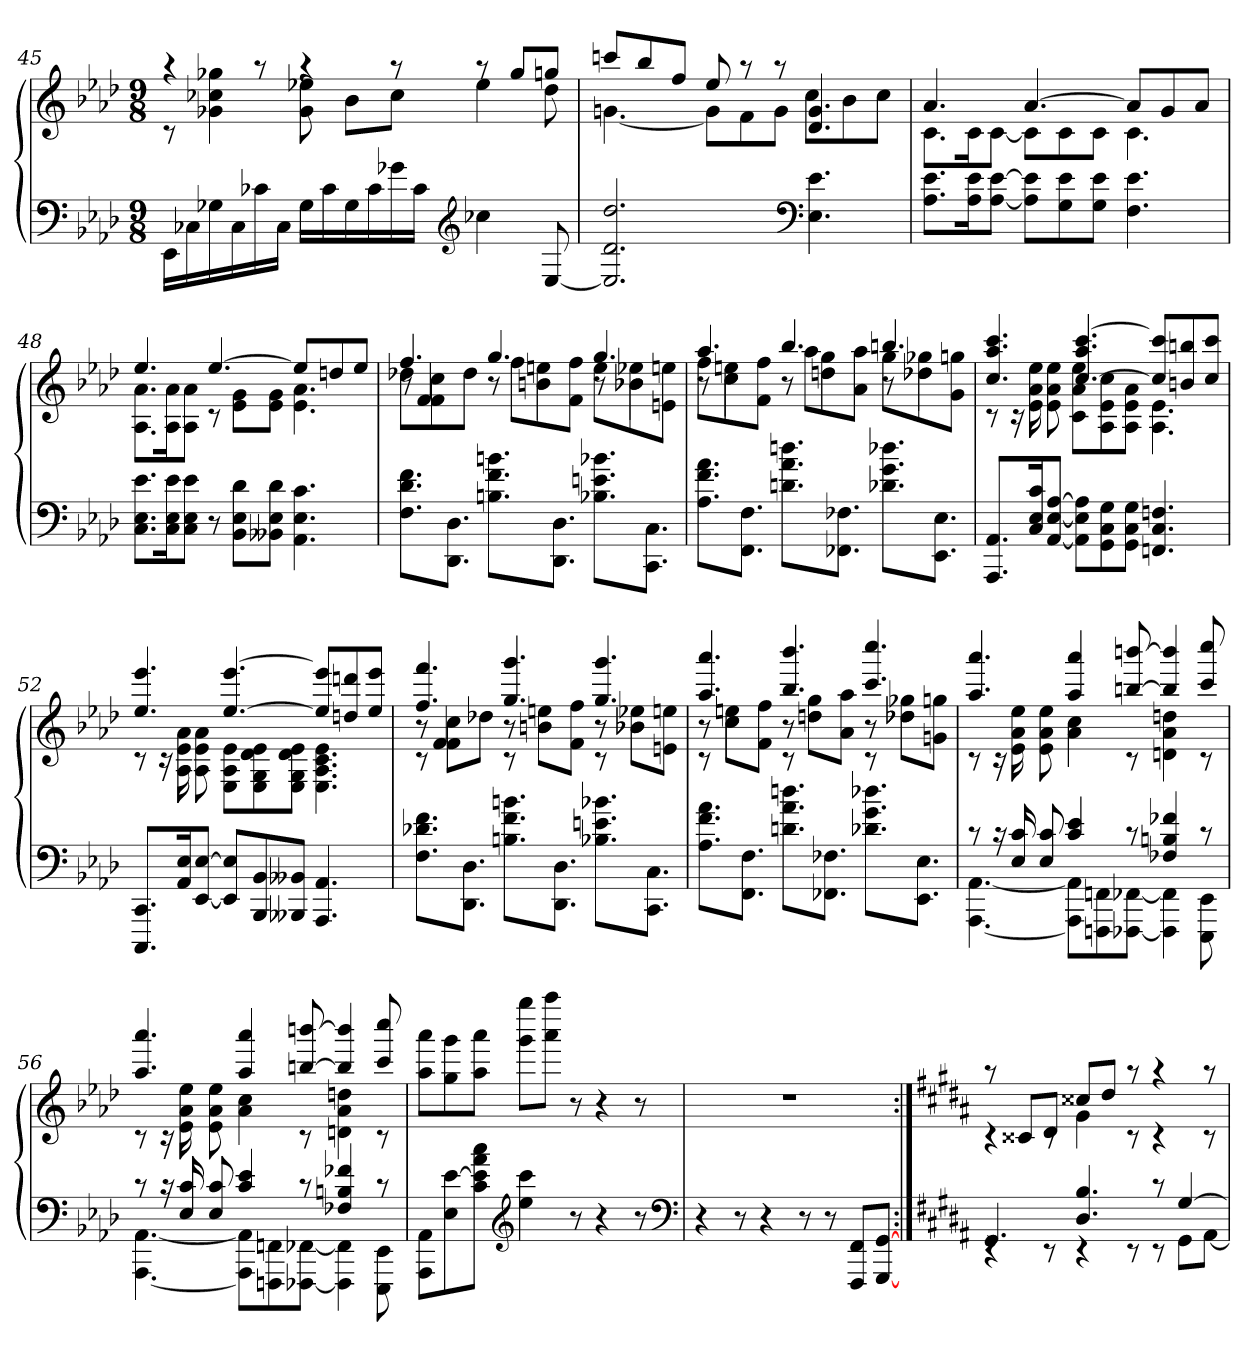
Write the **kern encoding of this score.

**kern	**kern
*part1	*part1
*staff2	*staff1
*clefF4	*clefG2
*k[b-e-a-d-]	*k[b-e-a-d-]
*f:	*f:
*M9/8	*M9/8
=45	=45
*	*^
16EE-LL	4raa	8rc
16C-X	.	.
16G-X	.	4g-X 4cc-X 4gg-X
16C-	.	.
16c-X	8raa	.
16C-JJ	.	.
16G-LL	4raa	8g- 8ee-X
16c-	.	.
16G-	.	8b-L
16c-	.	.
16g-X	8raa	8cc-J
16c-JJ	.	.
*clefG2	*	*
4cc-X	8raa	4ee-
.	8gg-L	.
[8E-	8ggnJ	8dd-
=46	=46	=46
2.E-] 2.d- 2.dd-	8cccnL	[4.gn
.	8bb-	.
.	8ffJ	.
.	8ee-	8gL]
.	8raa	8f
.	8raa	8gJ
*clefF4	*	*
4.E- 4.e-	4.d- 4.g	8ccL
.	.	8b-
.	.	8ccJ
=47	=47	=47
8.A- 8.e-L	4.a-	8.cL
16A- 16e-K	.	16cK
[8A- [8e-J	.	[8cJ
8A-] 8e-]L	[4.a-	8cL]
8G 8e-	.	8c
8G 8e-J	.	8cJ
4.F 4.e-	8a-L]	4.c
.	8g	.
.	8a-J	.
=48	=48	=48
8.C 8.E- 8.e-L	4.ee-	8.A- 8.a-L
16C 16E- 16e-K	.	16A- 16a-K
8C 8E- 8e-J	.	8A- 8a-J
8r	[4.ee-	8rc
8BB- 8E- 8d-L	.	8e- 8gL
8BB--X 8E- 8d-J	.	8e- 8gJ
4.AA- 4.E- 4.c	8ee-L]	4.e- 4.a-
.	8ddn	.
.	8ee-J	.
=49	=49	=49
*	*	*^
8.F 8.d- 8.fL	4.ff	8dd-XL	8r
.	.	8f 8cc	4f/
8.DD- 8.D-J	.	.	.
.	.	8dd-J	.
8.Bn 8.f 8.bnL	4.gg	8ffL	8r
.	.	8bn 8een	4b\
8.DD- 8.D-J	.	.	.
.	.	8f 8ffJ	.
8.B-X 8.en 8.b-XL	4.gg	8eeL	8r
.	.	8b-X 8ee-X	4b-X\
8.CC 8.CJ	.	.	.
.	.	8en 8eenJ	.
=50	=50	=50	=50
8.A- 8.f 8.a-L	4.aa-	8ffL	8r
.	.	8cc 8een	4cc\
8.FF 8.FJ	.	.	.
.	.	8f 8ffJ	.
8.dn 8.a- 8.ddnL	4.bb-	8aa-L	8r
.	.	8ddn 8gg	4dd\
8.FF-X 8.F-XJ	.	.	.
.	.	8a- 8aa-J	.
8.d-X 8.g 8.dd-XL	4.bbn	8ggL	8r
.	.	8dd-X 8gg-X	4dd-X\
8.EE- 8.E-J	.	.	.
.	.	8g 8ggnJ	.
*	*	*v	*v
=51	=51	=51
8.AAA- 8.AA-L	4.cc 4.aa- 4.ccc	8rc
.	.	16rc
16C 16E- 16cK	.	16e- 16a- 16ee-
[8AA- [8E- [8A-J	.	8e- 8a- 8ee-
8AA-] 8E-] 8A-]L	[4.cc 4.aa- [4.ccc	8c 8a- 8ee-L
8GG 8C 8G	.	8A- 8e- 8cc
8GG 8C 8GJ	.	8A- 8e- 8a-J
4.FFn 4.C 4.Fn	8cc] 8ccc]L	4.A- 4.e-
.	8bn 8bbn	.
.	8cc 8cccJ	.
=52	=52	=52
8.CCC 8.CCL	4.ee- 4.eee-	8rc
.	.	16rc
16AA- 16E-K	.	16A- 16e- 16a-
[8EE- [8E-J	.	8A- 8e- 8a-
8EE-] 8E-]L	[4.ee- [4.eee-	8E- 8A- 8e-L
8BBB- 8BB-	.	8E- 8G 8d- 8e-
8BBB--X 8BB--XJ	.	8E- 8G 8d- 8e-J
4.AAA- 4.AA-	8ee-] 8eee-]L	4.E- 4.A- 4.c 4.e-
.	8ddn 8dddn	.
.	8ee- 8eee-J	.
=53	=53	=53
*	*	*^
8.F 8.d-X 8.fL	4.ff 4.fff	8rc	8r
.	.	8f 8ccL	4f/
8.DD- 8.D-J	.	.	.
.	.	8dd-XJ	.
8.Bn 8.f 8.bnL	4.gg 4.ggg	8rc	8r
.	.	8bn 8eenL	4b\
8.DD- 8.D-J	.	.	.
.	.	8f 8ffJ	.
8.B-X 8.en 8.b-XL	4.gg 4.ggg	8rc	8r
.	.	8b-X 8ee-XL	4b-X\
8.CC 8.CJ	.	.	.
.	.	8en 8eenJ	.
=54	=54	=54	=54
8.A- 8.f 8.a-L	4.aa- 4.aaa-	8rc	8r
.	.	8cc 8eenL	4cc\
8.FF 8.FJ	.	.	.
.	.	8f 8ffJ	.
8.dn 8.a- 8.ddnL	4.bb- 4.bbb-	8rc	8r
.	.	8ddn 8ggL	4dd\
8.FF-X 8.F-XJ	.	.	.
.	.	8a- 8aa-J	.
8.d-X 8.g 8.dd-XL	4.ccc 4.cccc	8rc	8r
.	.	8dd-X 8gg-XL	4dd-X\
8.EE- 8.E-J	.	.	.
.	.	8gn 8ggnJ	.
*	*	*v	*v
=55	=55	=55
*^	*	*
8rc	[4.AAA- [4.AA-	4.aa- 4.aaa-	8rc
16rc	.	.	16rc
16E- 16c	.	.	16e- 16a- 16ee-
8E- 8c	.	.	8e- 8a- 8ee-
4c 4e-	8AAA-] 8AA-]L	4aa- 4aaa-	4a- 4cc
.	8FFFn 8FFn	.	.
8rc	[8FFF-X [8FF-XJ	[8bbn [8bbbn	8rc
4F-X 4Bn 4f-X	4FFF-] 4FF-]	4bb] 4bbb]	4dn 4a- 4ddn
8rc	8EEE- 8EE-	8ccc 8cccc	8rc
=56	=56	=56	=56
8rc	[4.AAA- [4.AA-	4.aa- 4.aaa-	8rc
16rc	.	.	16rc
16E- 16c	.	.	16e- 16a- 16ee-
8E- 8c	.	.	8e- 8a- 8ee-
4c 4e-	8AAA-] 8AA-]L	4aa- 4aaa-	4a- 4cc
.	8FFFn 8FFn	.	.
8rc	[8FFF-X [8FF-XJ	[8bbn [8bbbn	8rc
4F-X 4Bn 4f-X	4FFF-] 4FF-]	4bb] 4bbb]	4dn 4a- 4ddn
8rc	8EEE- 8EE-	8ccc 8cccc	8rc
*v	*v	*	*
*	*v	*v
=57	=57
8AAA- 8AA-L	8aa- 8aaa-L
8E- [8e-	8gg 8ggg
8c 8e-] 8a- 8ccJ	8aa- 8aaa-J
*clefG2	*
4ee- 4ccc	8ggg 8ggggL
.	8aaa- 8aaaa-J
8r	8r
4r	4r
8r	8r
*clefF4	*
=58	=58
4r	8%9r
8r	.
4r	.
8r	.
8r	.
8FFF 8FFL	.
[8GGG [8GGJ	.
=59:|!	=59:|!
*k[f#c#g#d#a#]	*k[f#c#g#d#a#]
*^	*^
4.GG#	4rEE	8raa	4rc
.	.	8c##XL	.
.	8rEE	8d#J	8rc
4.D# 4.B	4rEE	8cc##XL	4g#
.	.	8dd#J	.
.	8rEE	8raa	8rc
8rc	8rEE	4raa	4rc
[4G#	8GG#L	.	.
.	[8AA#J	8raa	8rc
*v	*v	*	*
*	*v	*v
=	=
*-	*-
